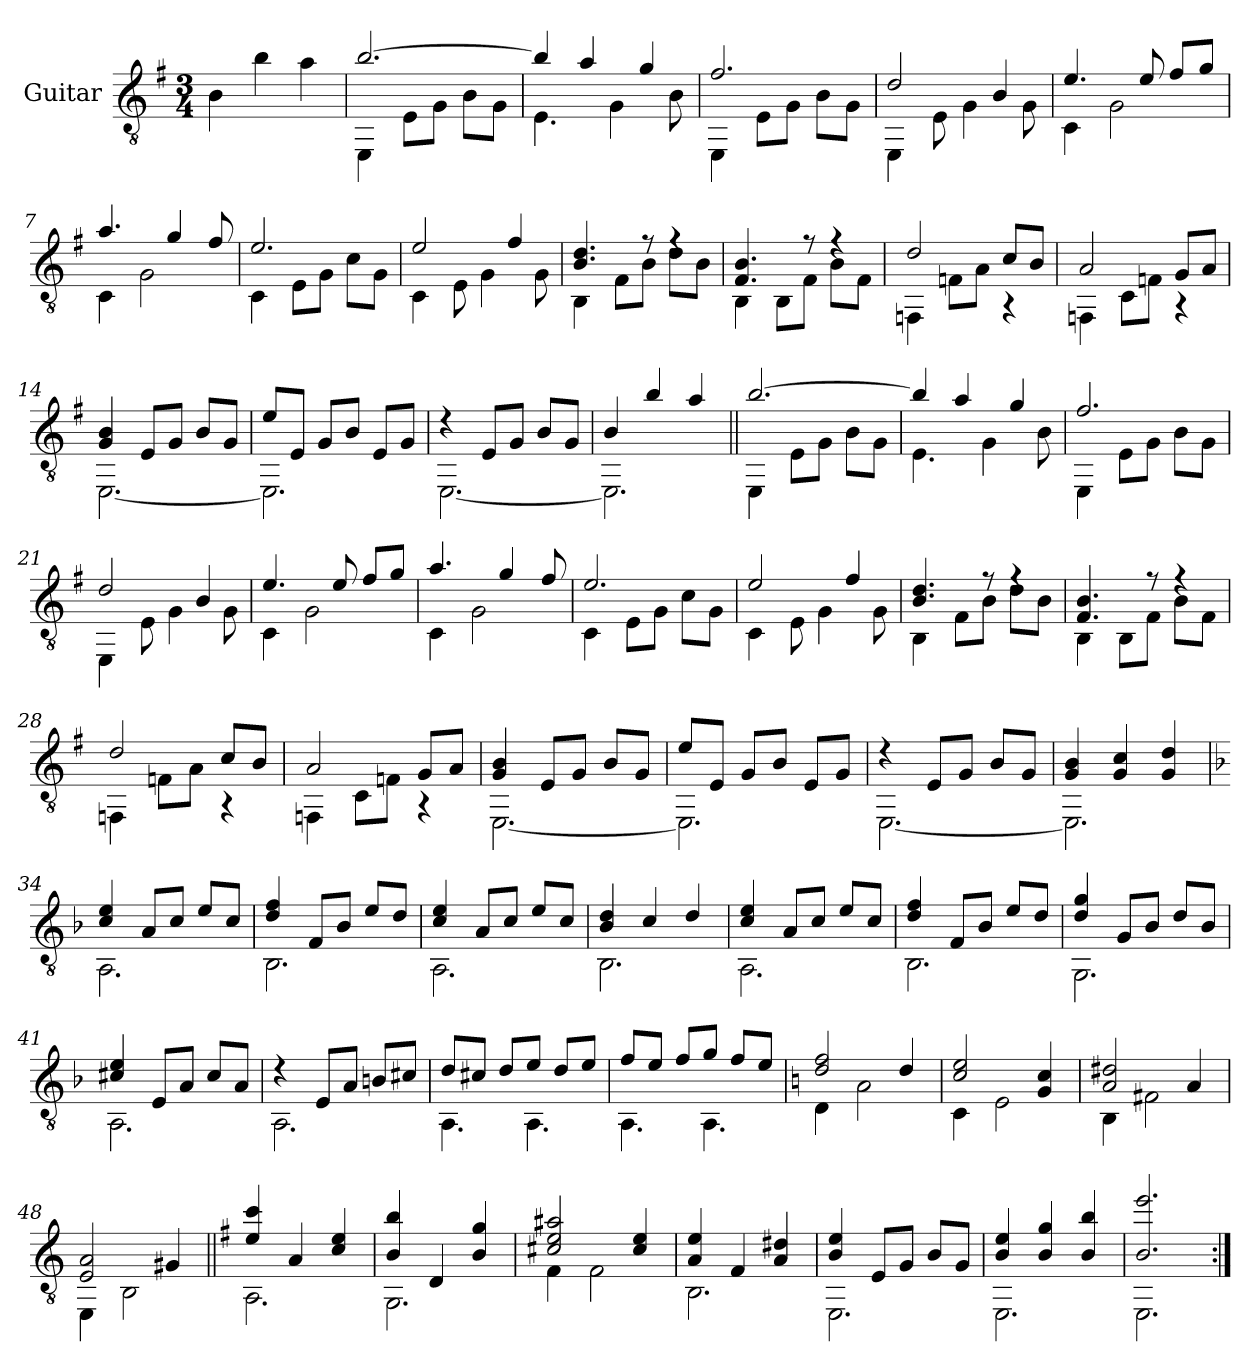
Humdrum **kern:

**kern
*part1
*staff1
*I"Guitar
*I'Guit.
*clefGv2
*k[f#]
*G:
*M3/4
*MM130
=1
4B\
4b\
4a\
=2
*^
[2.b/	4EE\
.	8E\L
.	8G\J
.	8B\L
.	8G\J
=3	=3
4b/]	4.E\
4a/	.
.	4G\
4g/	.
.	8B\
=4	=4
2.f#/	4EE\
.	8E\L
.	8G\J
.	8B\L
.	8G\J
=5	=5
2d/	4EE\
.	8E\
.	4G\
4B/	.
.	8G\
=6	=6
4.e/	4C\
.	2G\
8e/	.
8f#/L	.
8g/J	.
!!LO:LB:g=z	!!
=7	=7
4.a/	4C\
.	2G\
4g/	.
8f#/	.
=8	=8
2.e/	4C\
.	8E\L
.	8G\J
.	8c\L
.	8G\J
=9	=9
2e/	4C\
.	8E\
.	4G\
4f#/	.
.	8G\
=10	=10
4.B/ 4.d/	4BB\
.	8F#\L
8rf	8B\J
4rf	8d\L
.	8B\J
=11	=11
4.F#/ 4.B/	4BB\
.	8BB\L
8rf	8F#\J
4rf	8B\L
.	8F#\J
=12	=12
2d/	4FFn\
.	8Fn\L
.	8A\J
8c/L	4rAA
8B/J	.
!!LO:LB:g=z	!!
=13	=13
2A/	4FFn\
.	8C\L
.	8Fn\J
8G/L	4rAA
8A/J	.
=14	=14
4G/ 4B/	[2.EE\
8E/L	.
8G/J	.
8B/L	.
8G/J	.
=15	=15
8e/L	2.EE\]
8E/J	.
8G/L	.
8B/J	.
8E/L	.
8G/J	.
=16	=16
4r	[2.EE\
8E/L	.
8G/J	.
8B/L	.
8G/J	.
=17	=17
4B/	2.EE\]
4b/	.
4a/	.
=18||	=18||
[2.b/	4EE\
.	8E\L
.	8G\J
.	8B\L
.	8G\J
!!LO:LB:g=z	!!
=19	=19
4b/]	4.E\
4a/	.
.	4G\
4g/	.
.	8B\
=20	=20
2.f#/	4EE\
.	8E\L
.	8G\J
.	8B\L
.	8G\J
=21	=21
2d/	4EE\
.	8E\
.	4G\
4B/	.
.	8G\
=22	=22
4.e/	4C\
.	2G\
8e/	.
8f#/L	.
8g/J	.
=23	=23
4.a/	4C\
.	2G\
4g/	.
8f#/	.
=24	=24
2.e/	4C\
.	8E\L
.	8G\J
.	8c\L
.	8G\J
=25	=25
2e/	4C\
.	8E\
.	4G\
4f#/	.
.	8G\
!!LO:LB:g=z	!!
=26	=26
4.B/ 4.d/	4BB\
.	8F#\L
8rf	8B\J
4rf	8d\L
.	8B\J
=27	=27
4.F#/ 4.B/	4BB\
.	8BB\L
8rf	8F#\J
4rf	8B\L
.	8F#\J
=28	=28
2d/	4FFn\
.	8Fn\L
.	8A\J
8c/L	4rAA
8B/J	.
=29	=29
2A/	4FFn\
.	8C\L
.	8Fn\J
8G/L	4rAA
8A/J	.
=30	=30
4G/ 4B/	[2.EE\
8E/L	.
8G/J	.
8B/L	.
8G/J	.
!!LO:LB:g=z	!!
=31	=31
8e/L	2.EE\]
8E/J	.
8G/L	.
8B/J	.
8E/L	.
8G/J	.
=32	=32
4r	[2.EE\
8E/L	.
8G/J	.
8B/L	.
8G/J	.
=33	=33
4G/ 4B/	2.EE\]
4G/ 4c/	.
4G/ 4d/	.
=34	=34
*k[b-]	*
*F:	*
4c/ 4e/	2.AA\
8A/L	.
8c/J	.
8e/L	.
8c/J	.
!!LO:LB:g=z	!!
=35	=35
4d/ 4f/	2.BB-\
8F/L	.
8B-/J	.
8e/L	.
8d/J	.
=36	=36
4c/ 4e/	2.AA\
8A/L	.
8c/J	.
8e/L	.
8c/J	.
=37	=37
4B-/ 4d/	2.BB-\
4c/	.
4d/	.
=38	=38
4c/ 4e/	2.AA\
8A/L	.
8c/J	.
8e/L	.
8c/J	.
=39	=39
4d/ 4f/	2.BB-\
8F/L	.
8B-/J	.
8e/L	.
8d/J	.
=40	=40
4d/ 4g/	2.GG\
8G/L	.
8B-/J	.
8d/L	.
8B-/J	.
=41	=41
4c#X/ 4e/	2.AA\
8E/L	.
8A/J	.
8c#/L	.
8A/J	.
!!LO:LB:g=z	!!
=42	=42
4r	2.AA\
8E/L	.
8A/J	.
8Bn/L	.
8c#X/J	.
=43	=43
8d/L	4.AA\
8c#X/J	.
8d/L	.
8e/J	4.AA\
8d/L	.
8e/J	.
=44	=44
8f/L	4.AA\
8e/J	.
8f/L	.
8g/J	4.AA\
8f/L	.
8e/J	.
=45	=45
*k[]	*
*C:	*
2d/ 2f/	4D\
.	2A\
4d/	.
=46	=46
2c/ 2e/	4C\
.	2E\
4G/ 4c/	.
=47	=47
2A/ 2d#X/	4BB\
.	2F#X\
4A/	.
!!LO:LB:g=z	!!
=48	=48
2E/ 2A/	4EE\
.	2BB\
4G#X/	.
=49||	=49||
*k[f#]	*
*G:	*
4e/ 4cc/	2.AA\
4A/	.
4c/ 4e/	.
=50	=50
4B/ 4b/	2.GG\
4D/	.
4B/ 4g/	.
=51	=51
2c#X/ 2e/ 2a#X/	4F#\
.	2F#\
4c#/ 4e/	.
=52	=52
4A/ 4e/	2.BB\
4F#/	.
4A/ 4d#X/	.
=53	=53
4B/ 4e/	2.EE\
8E/L	.
8G/J	.
8B/L	.
8G/J	.
=54	=54
4B/ 4e/	2.EE\
4B/ 4g/	.
4B/ 4b/	.
=55	=55
2.B/ 2.ee/	2.EE\
*v	*v
=:|!
*-
